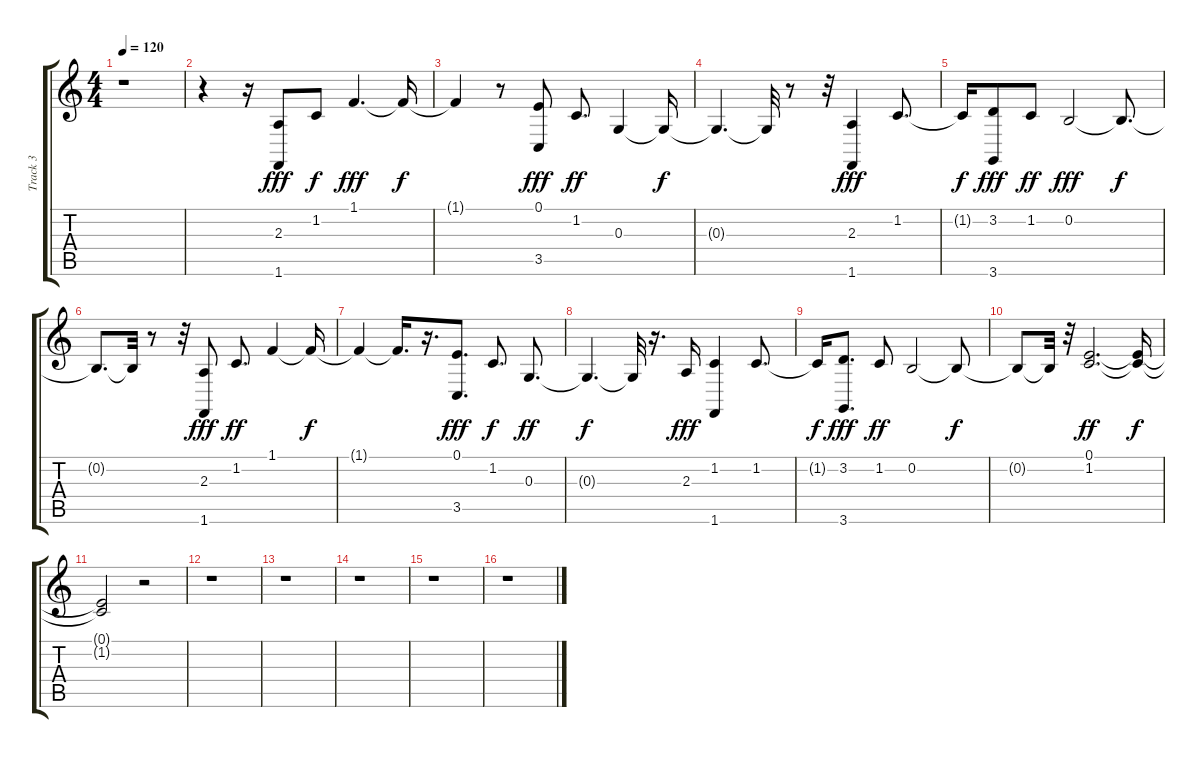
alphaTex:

\track ("Track 3" "Track 3") {instrument stringensemble2}
\staff {score tabs}
\tuning (E4 B3 G3 D3 A2 E2) {hide}
\ts (4 4)
\tempo 120
\clef g2
\ks c
r.1{dy fff instrument stringensemble2} |
r.4 r.16 (2.3 1.6).8 1.2.8{dy f} 1.1.4{d dy fff} 1.1{t}.16{dy f} |
1.1{t}.4 r.8 (0.1 3.5).8{dy fff} 1.2.8{d dy ff} 0.3.4 0.3{t}.16{dy f} |
0.3{t}.4{d} 0.3{t}.32 r.8 r.32 (2.3 1.6).4{dy fff} 1.2.8{d} |
1.2{t}.16{dy f} (3.2 3.6).8{dy fff} 1.2.8{dy ff} 0.2.2{dy fff} 0.2{t}.8{d dy f} |
0.2{t}.8{d} 0.2{t}.32 r.8 r.32 (2.3 1.6).8{dy fff} 1.2.8{d dy ff} 1.1.4 1.1{t}.16{dy f} |
1.1{t}.4 1.1{t}.16{d} r.16{d} (0.1 3.5).8{d dy fff} 1.2.8{d dy f} 0.3.8{d dy ff} |
0.3{t}.4{d dy f} 0.3{t}.32 r.16{d} 2.3.16{dy fff} (1.2 1.6).4 1.2.8{d} |
1.2{t}.16{dy f} (3.2 3.6).8{d dy fff} 1.2.8{dy ff} 0.2.2 0.2{t}.8{dy f} |
0.2{t}.8 0.2{t}.32 r.32 (0.1 1.2).2{d dy ff} (0.1{t} 1.2{t}).16{dy f} |
(0.1{t} 1.2{t}).2 r.2 |
r.1 |
r.1 |
r.1 |
r.1 |
r.1
